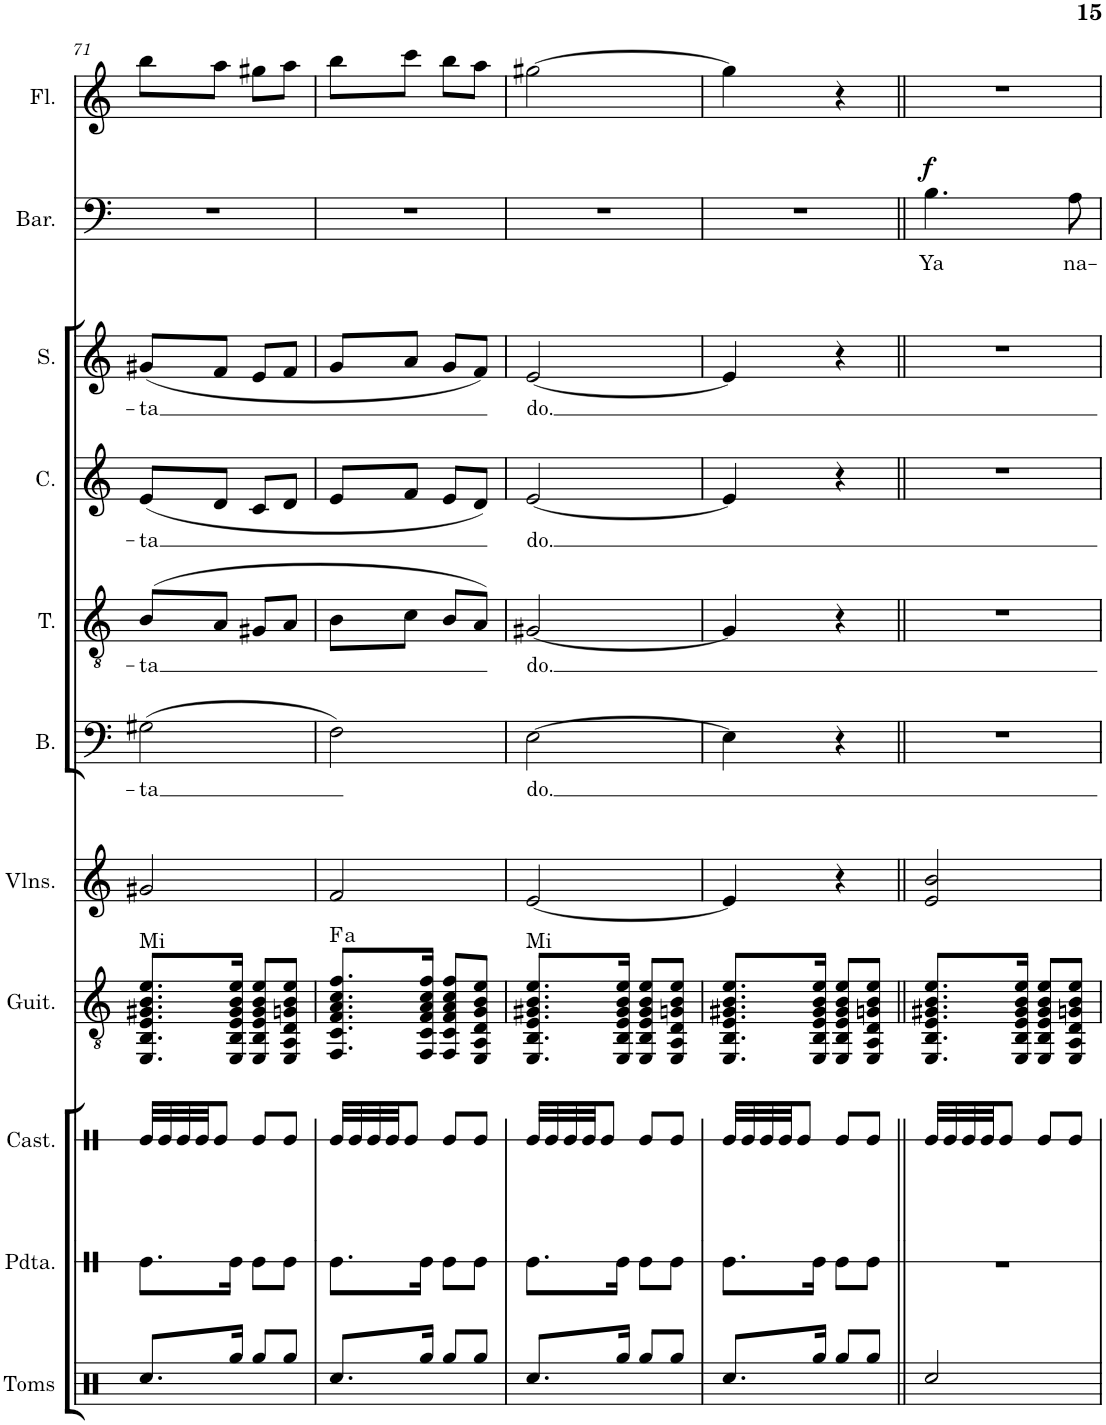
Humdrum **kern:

**kern	**kern	**kern	**kern	**harte	**kern	**kern	**text	**kern	**text	**kern	**text	**kern	**text	**kern	**text	**dynam	**kern
*part11	*part10	*part9	*part8	*part8	*part7	*part6	*part6	*part5	*part5	*part4	*part4	*part3	*part3	*part2	*part2	*part2	*part1
*staff11	*staff10	*staff9	*staff8	*	*staff7	*staff6	*staff6	*staff5	*staff5	*staff4	*staff4	*staff3	*staff3	*staff2	*staff2	*staff2	*staff1
*I"Toms	*I"Pandereta	*I"Castañuelas	*I"Guitarra	*	*I"Violines	*I"Bajo	*	*I"Tenor	*	*I"Contralto	*	*I"Soprano	*	*I"Barítono	*	*	*I"Flauta
*I'Toms	*I'Pdta.	*I'Cast.	*I'Guit.	*	*I'Vlns.	*I'B.	*	*I'T.	*	*I'C.	*	*I'S.	*	*I'Bar.	*	*	*I'Fl.
!!LO:PB:g=z
*clefX	*clefX	*clefX	*clefGv2	*	*clefG2	*clefF4	*	*clefGv2	*	*clefG2	*	*clefG2	*	*clefF4	*	*	*clefG2
*k[]	*k[]	*k[]	*k[]	*	*k[]	*k[]	*	*k[]	*	*k[]	*	*k[]	*	*k[]	*	*	*k[]
*M2/4	*M2/4	*M2/4	*M2/4	*	*M2/4	*M2/4	*	*M2/4	*	*M2/4	*	*M2/4	*	*M2/4	*	*	*M2/4
=71	=71	=71	=71	=71	=71	=71	=71	=71	=71	=71	=71	=71	=71	=71	=71	=71	=71
!	!	!	!	!LO:H:kt=Mi	!	!	!LO:LY:b	!	!LO:LY:b	!	!LO:LY:b	!	!LO:LY:b	!	!	!	!
8.Rcc/L	8.Re\L	32Re/LLL	8.EE/ 8.BB/ 8.E/ 8.G#X/ 8.B/ 8.e/L	N	2g#X/	(2G#X\	-ta	(8B/L	-ta	(8e/L	-ta	(8g#X/L	-ta	2r	.	.	8bb\L
.	.	32Re/	.	.	.	.	.	.	.	.	.	.	.	.	.	.	.
.	.	32Re/	.	.	.	.	.	.	.	.	.	.	.	.	.	.	.
.	.	32Re/JJ	.	.	.	.	.	.	.	.	.	.	.	.	.	.	.
.	.	8Re/J	.	.	.	.	.	8A/J	.	8d/J	.	8f/J	.	.	.	.	8aa\J
16Rgg/Jk	16Re\Jk	.	16EE/ 16BB/ 16E/ 16G#/ 16B/ 16e/Jk	.	.	.	.	.	.	.	.	.	.	.	.	.	.
8Rgg/L	8Re\L	8Re/L	8EE/ 8BB/ 8E/ 8G#/ 8B/ 8e/L	.	.	.	.	8G#X/L	.	8c/L	.	8e/L	.	.	.	.	8gg#X\L
8Rgg/J	8Re\J	8Re/J	8EE/ 8AA/ 8D/ 8Gn/ 8B/ 8e/J	.	.	.	.	8A/J	.	8d/J	.	8f/J	.	.	.	.	8aa\J
=72	=72	=72	=72	=72	=72	=72	=72	=72	=72	=72	=72	=72	=72	=72	=72	=72	=72
!	!	!	!	!LO:H:kt=a	!	!	!	!	!	!	!	!	!	!	!	!	!
8.Rcc/L	8.Re\L	32Re/LLL	8.FF/ 8.C/ 8.F/ 8.A/ 8.c/ 8.f/L	.	2f/	2F\)	.	8B\L	.	8e/L	.	8g/L	.	2r	.	.	8bb\L
.	.	32Re/	.	.	.	.	.	.	.	.	.	.	.	.	.	.	.
.	.	32Re/	.	.	.	.	.	.	.	.	.	.	.	.	.	.	.
.	.	32Re/JJ	.	.	.	.	.	.	.	.	.	.	.	.	.	.	.
.	.	8Re/J	.	.	.	.	.	8c\J	.	8f/J	.	8a/J	.	.	.	.	8ccc\J
16Rgg/Jk	16Re\Jk	.	16FF/ 16C/ 16F/ 16A/ 16c/ 16f/Jk	.	.	.	.	.	.	.	.	.	.	.	.	.	.
8Rgg/L	8Re\L	8Re/L	8FF/ 8C/ 8F/ 8A/ 8c/ 8f/L	.	.	.	.	8B/L	.	8e/L	.	8g/L	.	.	.	.	8bb\L
8Rgg/J	8Re\J	8Re/J	8EE/ 8AA/ 8D/ 8G/ 8B/ 8e/J	.	.	.	.	8A/J)	.	8d/J)	.	8f/J)	.	.	.	.	8aa\J
=73	=73	=73	=73	=73	=73	=73	=73	=73	=73	=73	=73	=73	=73	=73	=73	=73	=73
!	!	!	!	!LO:H:kt=Mi	!	!	!LO:LY:b	!	!LO:LY:b	!	!LO:LY:b	!	!LO:LY:b	!	!	!	!
8.Rcc/L	8.Re\L	32Re/LLL	8.EE/ 8.BB/ 8.E/ 8.G#X/ 8.B/ 8.e/L	N	[2e/	[2E\	do.	[2G#X/	do.	[2e/	do.	[2e/	do.	2r	.	.	[2gg#X\
.	.	32Re/	.	.	.	.	.	.	.	.	.	.	.	.	.	.	.
.	.	32Re/	.	.	.	.	.	.	.	.	.	.	.	.	.	.	.
.	.	32Re/JJ	.	.	.	.	.	.	.	.	.	.	.	.	.	.	.
.	.	8Re/J	.	.	.	.	.	.	.	.	.	.	.	.	.	.	.
16Rgg/Jk	16Re\Jk	.	16EE/ 16BB/ 16E/ 16G#/ 16B/ 16e/Jk	.	.	.	.	.	.	.	.	.	.	.	.	.	.
8Rgg/L	8Re\L	8Re/L	8EE/ 8BB/ 8E/ 8G#/ 8B/ 8e/L	.	.	.	.	.	.	.	.	.	.	.	.	.	.
8Rgg/J	8Re\J	8Re/J	8EE/ 8AA/ 8D/ 8Gn/ 8B/ 8e/J	.	.	.	.	.	.	.	.	.	.	.	.	.	.
=74	=74	=74	=74	=74	=74	=74	=74	=74	=74	=74	=74	=74	=74	=74	=74	=74	=74
8.Rcc/L	8.Re\L	32Re/LLL	8.EE/ 8.BB/ 8.E/ 8.G#X/ 8.B/ 8.e/L	.	4e/]	4E\]	.	4G#/]	.	4e/]	.	4e/]	.	2r	.	.	4gg#\]
.	.	32Re/	.	.	.	.	.	.	.	.	.	.	.	.	.	.	.
.	.	32Re/	.	.	.	.	.	.	.	.	.	.	.	.	.	.	.
.	.	32Re/JJ	.	.	.	.	.	.	.	.	.	.	.	.	.	.	.
.	.	8Re/J	.	.	.	.	.	.	.	.	.	.	.	.	.	.	.
16Rgg/Jk	16Re\Jk	.	16EE/ 16BB/ 16E/ 16G#/ 16B/ 16e/Jk	.	.	.	.	.	.	.	.	.	.	.	.	.	.
8Rgg/L	8Re\L	8Re/L	8EE/ 8BB/ 8E/ 8G#/ 8B/ 8e/L	.	4r	4r	.	4r	.	4r	.	4r	.	.	.	.	4r
8Rgg/J	8Re\J	8Re/J	8EE/ 8AA/ 8D/ 8Gn/ 8B/ 8e/J	.	.	.	.	.	.	.	.	.	.	.	.	.	.
=75||	=75||	=75||	=75||	=75||	=75||	=75||	=75||	=75||	=75||	=75||	=75||	=75||	=75||	=75||	=75||	=75||	=75||
!	!	!	!	!	!	!	!	!	!	!	!	!	!	!	!LO:LY:b	!LO:DY:a	!
2Rcc/	2r	32Re/LLL	8.EE/ 8.BB/ 8.E/ 8.G#X/ 8.B/ 8.e/L	.	2e/ 2b/	2r	.	2r	.	2r	.	2r	.	4.B\	Ya	f	2r
.	.	32Re/	.	.	.	.	.	.	.	.	.	.	.	.	.	.	.
.	.	32Re/	.	.	.	.	.	.	.	.	.	.	.	.	.	.	.
.	.	32Re/JJ	.	.	.	.	.	.	.	.	.	.	.	.	.	.	.
.	.	8Re/J	.	.	.	.	.	.	.	.	.	.	.	.	.	.	.
.	.	.	16EE/ 16BB/ 16E/ 16G#/ 16B/ 16e/Jk	.	.	.	.	.	.	.	.	.	.	.	.	.	.
.	.	8Re/L	8EE/ 8BB/ 8E/ 8G#/ 8B/ 8e/L	.	.	.	.	.	.	.	.	.	.	.	.	.	.
!	!	!	!	!	!	!	!	!	!	!	!	!	!	!	!LO:LY:b	!	!
.	.	8Re/J	8EE/ 8AA/ 8D/ 8Gn/ 8B/ 8e/J	.	.	.	.	.	.	.	.	.	.	8A\	na-	.	.
=	=	=	=	=	=	=	=	=	=	=	=	=	=	=	=	=	=
*-	*-	*-	*-	*-	*-	*-	*-	*-	*-	*-	*-	*-	*-	*-	*-	*-	*-
